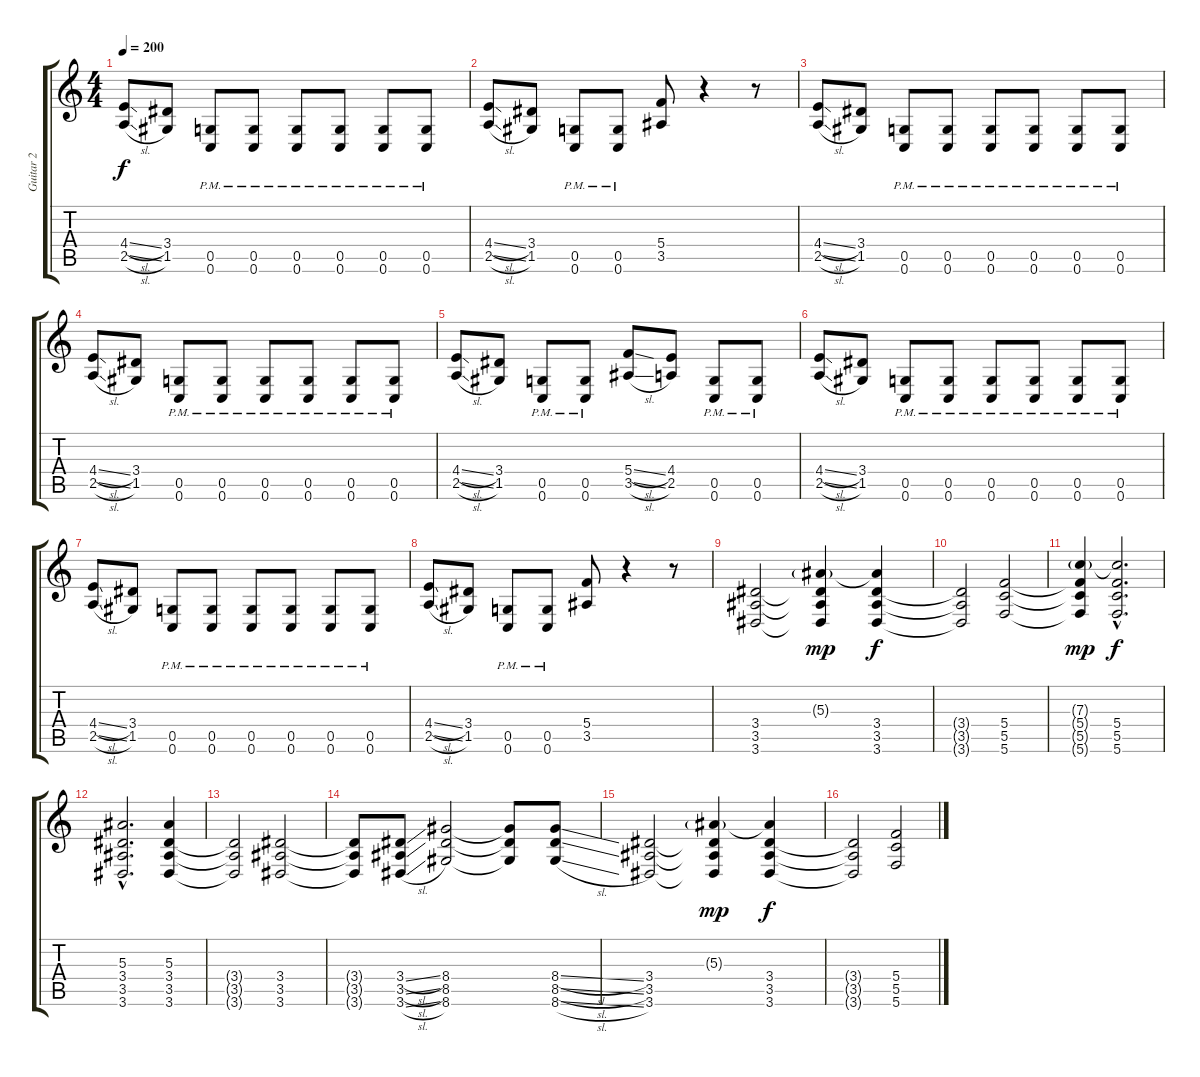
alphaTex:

\track ("Guitar 2" "Guitar 2") {instrument distortionguitar}
\staff {score tabs}
\tuning (D4 A3 F3 C3 G2 C2) {hide}
\ts (4 4)
\tempo 200
\clef g2
\ks c
(4.4{sl} 2.5{sl}).8{dy f} (3.4 1.5).8 (0.5{pm} 0.6).8 (0.5{pm} 0.6).8 (0.5{pm} 0.6).8 (0.5{pm} 0.6).8 (0.5{pm} 0.6).8 (0.5{pm} 0.6).8 |
(4.4{sl} 2.5{sl}).8 (3.4 1.5).8 (0.5{pm} 0.6).8 (0.5{pm} 0.6).8 (5.4 3.5).8 r.4 r.8 |
(4.4{sl} 2.5{sl}).8 (3.4 1.5).8 (0.5{pm} 0.6).8 (0.5{pm} 0.6).8 (0.5{pm} 0.6).8 (0.5{pm} 0.6).8 (0.5{pm} 0.6).8 (0.5{pm} 0.6).8 |
(4.4{sl} 2.5{sl}).8 (3.4 1.5).8 (0.5{pm} 0.6).8 (0.5{pm} 0.6).8 (0.5{pm} 0.6).8 (0.5{pm} 0.6).8 (0.5{pm} 0.6).8 (0.5{pm} 0.6).8 |
(4.4{sl} 2.5{sl}).8 (3.4 1.5).8 (0.5{pm} 0.6).8 (0.5{pm} 0.6).8 (5.4{sl} 3.5{sl}).8 (4.4 2.5).8 (0.5{pm} 0.6).8 (0.5{pm} 0.6).8 |
(4.4{sl} 2.5{sl}).8 (3.4 1.5).8 (0.5{pm} 0.6).8 (0.5{pm} 0.6).8 (0.5{pm} 0.6).8 (0.5{pm} 0.6).8 (0.5{pm} 0.6).8 (0.5{pm} 0.6).8 |
(4.4{sl} 2.5{sl}).8 (3.4 1.5).8 (0.5{pm} 0.6).8 (0.5{pm} 0.6).8 (0.5{pm} 0.6).8 (0.5{pm} 0.6).8 (0.5{pm} 0.6).8 (0.5{pm} 0.6).8 |
(4.4{sl} 2.5{sl}).8 (3.4 1.5).8 (0.5{pm} 0.6).8 (0.5{pm} 0.6).8 (5.4 3.5).8 r.4 r.8 |
(3.4 3.5 3.6).2 (5.3{g} 3.4{t} 3.5{t} 3.6{t}).4{dy mp} (5.3{t} 3.4 3.5 3.6).4{dy f} |
(3.4{t} 3.5{t} 3.6{t}).2 (5.4 5.5 5.6).2 |
(7.3{g} 5.4{t} 5.5{t} 5.6{t}).4{dy mp} (7.3{hac t} 5.4{hac} 5.5{hac} 5.6{hac}).2{d dy f} |
(5.3{hac} 3.4{hac} 3.5{hac} 3.6{hac}).2{d} (5.3 3.4 3.5 3.6).4 |
(3.4{t} 3.5{t} 3.6{t}).2 (3.4 3.5 3.6).2 |
(3.4{t} 3.5{t} 3.6{t}).8 (3.4{sl} 3.5{sl} 3.6{sl}).8 (8.4 8.5 8.6).2 (8.4{t} 8.5{t} 8.6{t}).8 (8.4{sl} 8.5{sl} 8.6{sl}).8 |
(3.4 3.5 3.6).2 (5.3{g} 3.4{t} 3.5{t} 3.6{t}).4{dy mp} (5.3{t} 3.4 3.5 3.6).4{dy f} |
(3.4{t} 3.5{t} 3.6{t}).2 (5.4 5.5 5.6).2
